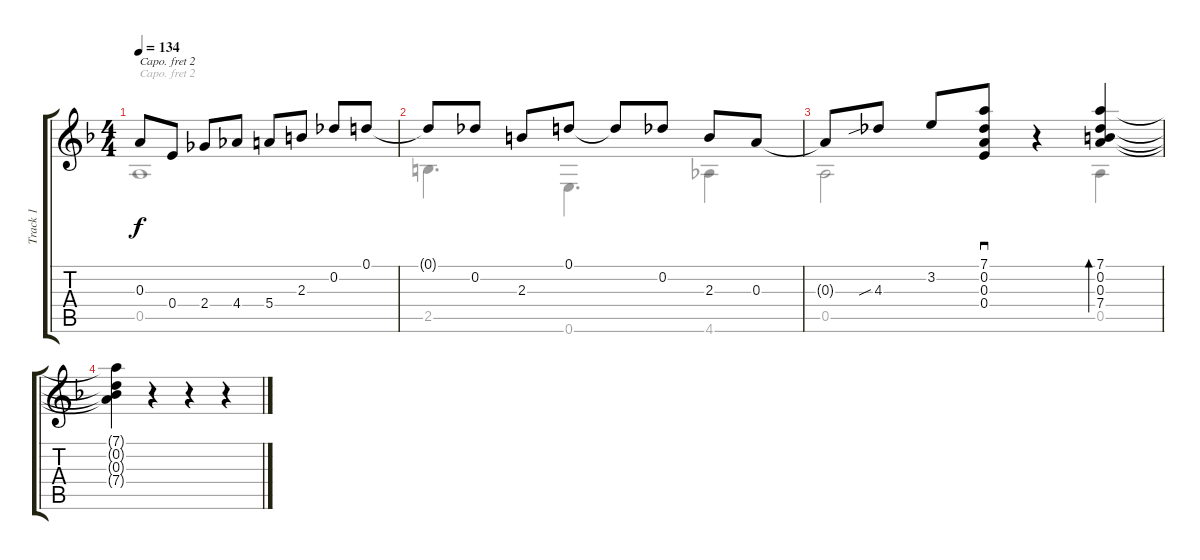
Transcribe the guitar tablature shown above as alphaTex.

\track ("Track 1" "Track 1") {instrument acousticguitarsteel}
\staff {score tabs}
\capo 2
\tuning (C4 B3 G3 D3 G2 D2) {hide}
\voice
\ts (4 4)
\tempo 134
\clef g2
\ks f
0.3{t}.8{dy f} 0.4.8 2.4.8 4.4.8 5.4.8 2.3.8 0.2.8 0.1.8 |
0.1{t}.8 0.2.8 2.3.8 0.1.8 0.1{t}.8 0.2.8 2.3.8 0.3.8 |
0.3{t}.8{txt ""} 4.3{sib}.8 3.2.8 (7.1 0.2 0.3 0.4).8{sd} r.4 (7.1 0.2 0.3 7.4).4{bd 480} |
(7.1{t} 0.2{t} 0.3{t} 7.4{t}).4 r.4 r.4 r.4 |
|
\voice
\clef g2
\ottava regular
\simile none
\ks f
0.5.1{dy f} |
2.5.4{d} 0.6.4{d} 4.6.4 |
0.5.2 r.4 0.5.4 |
|
|
